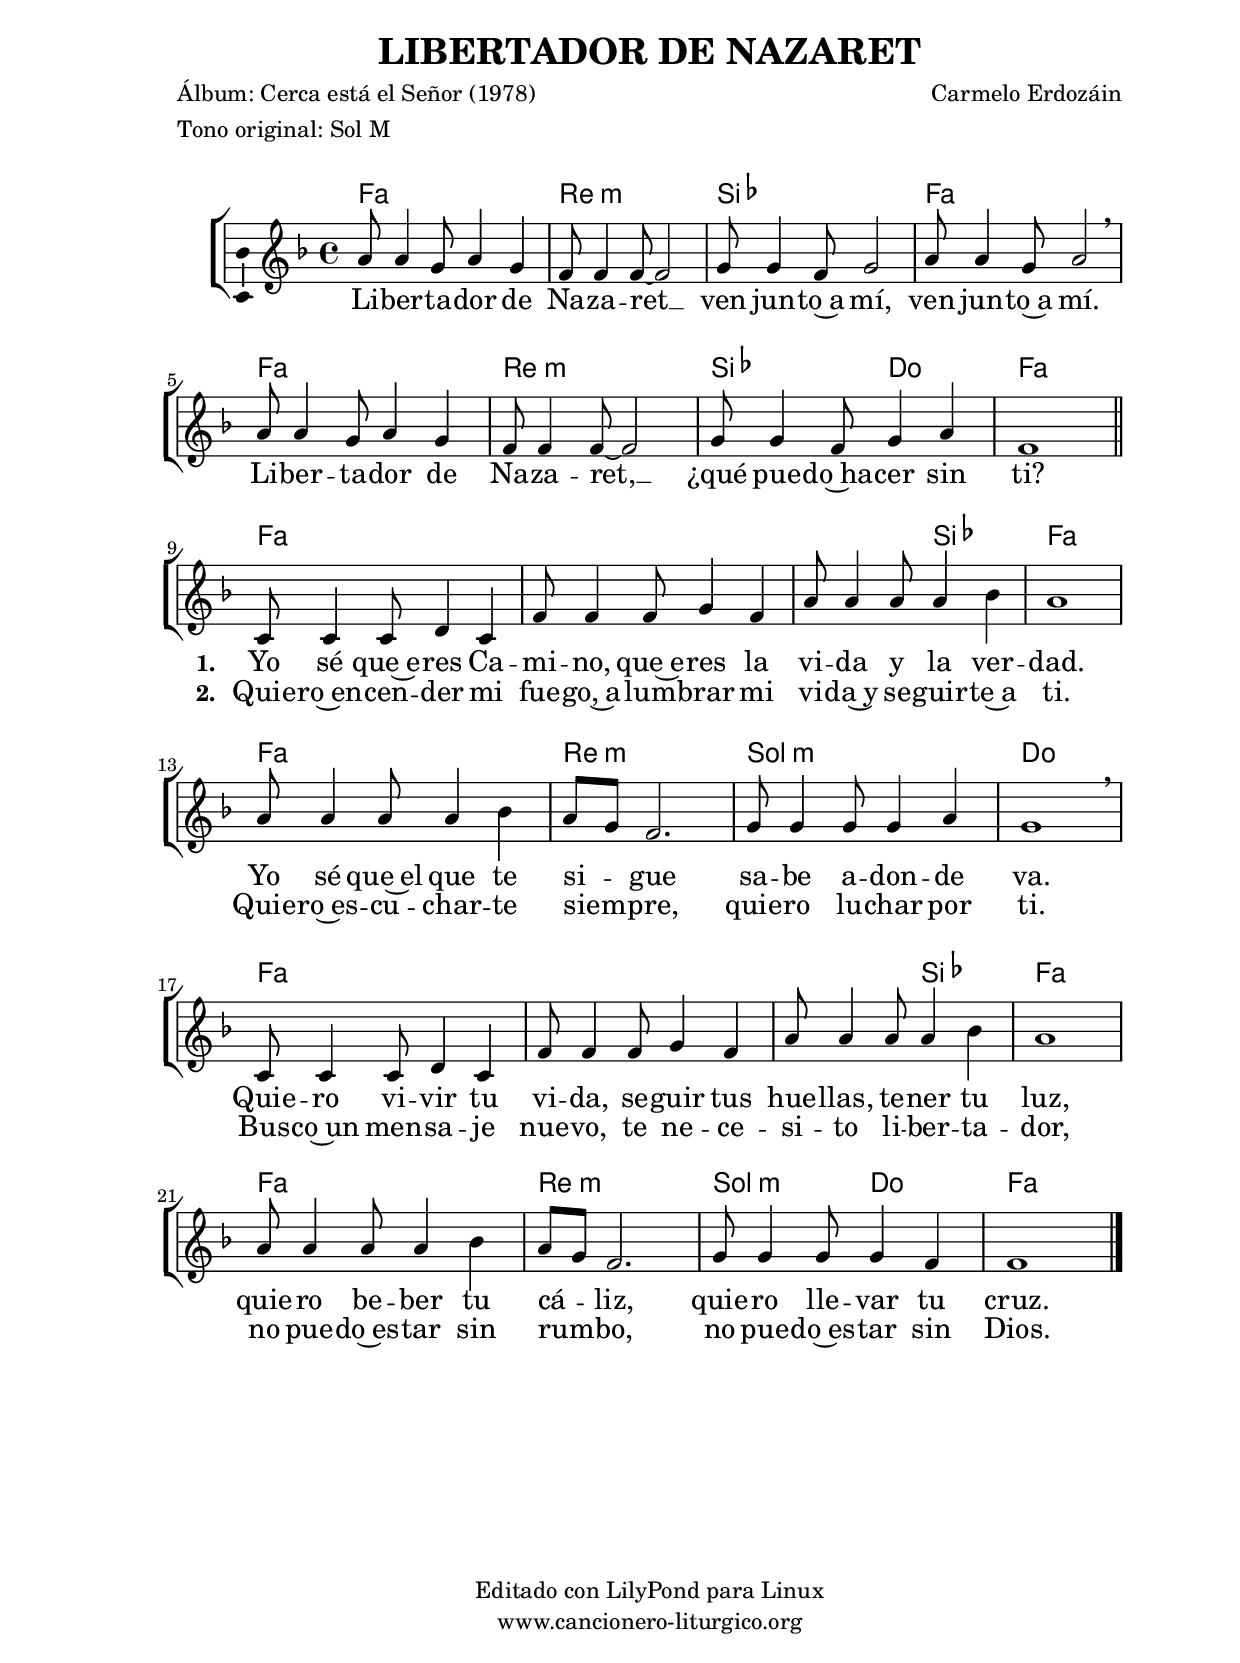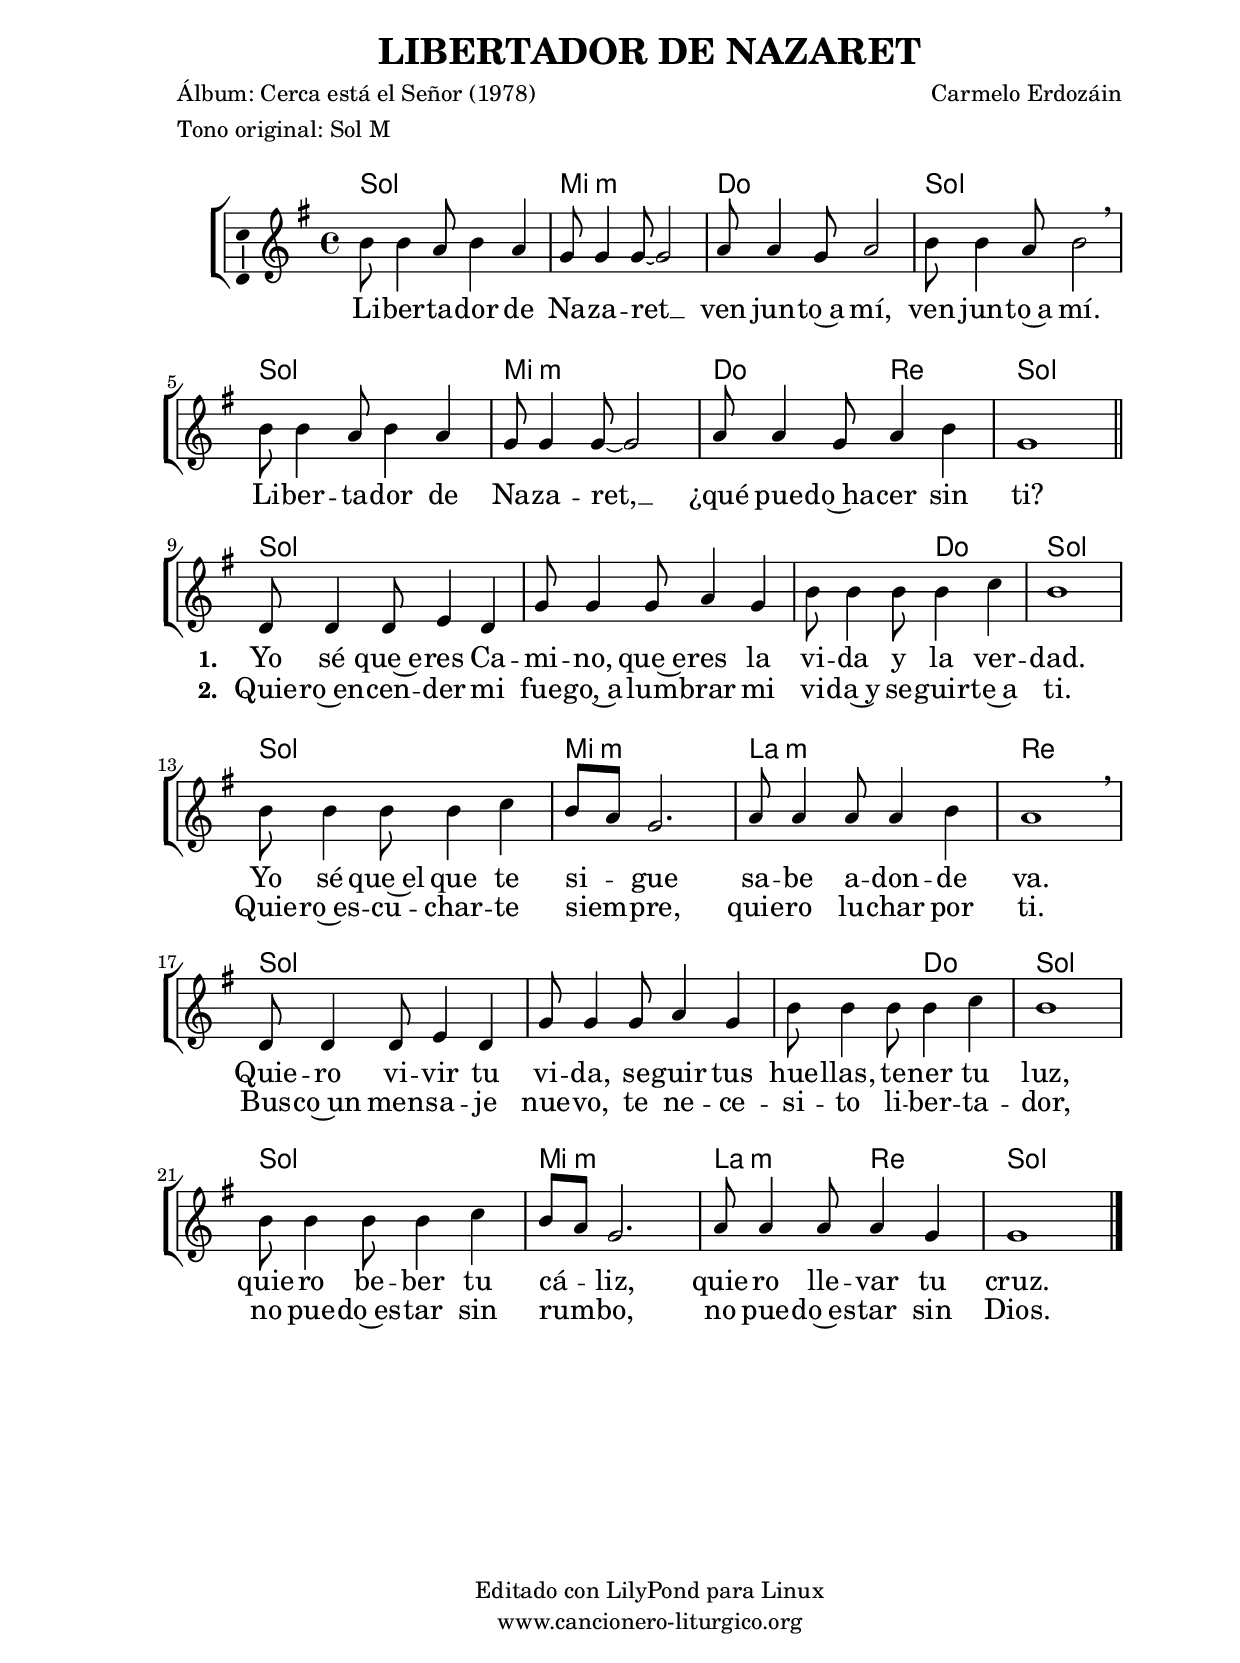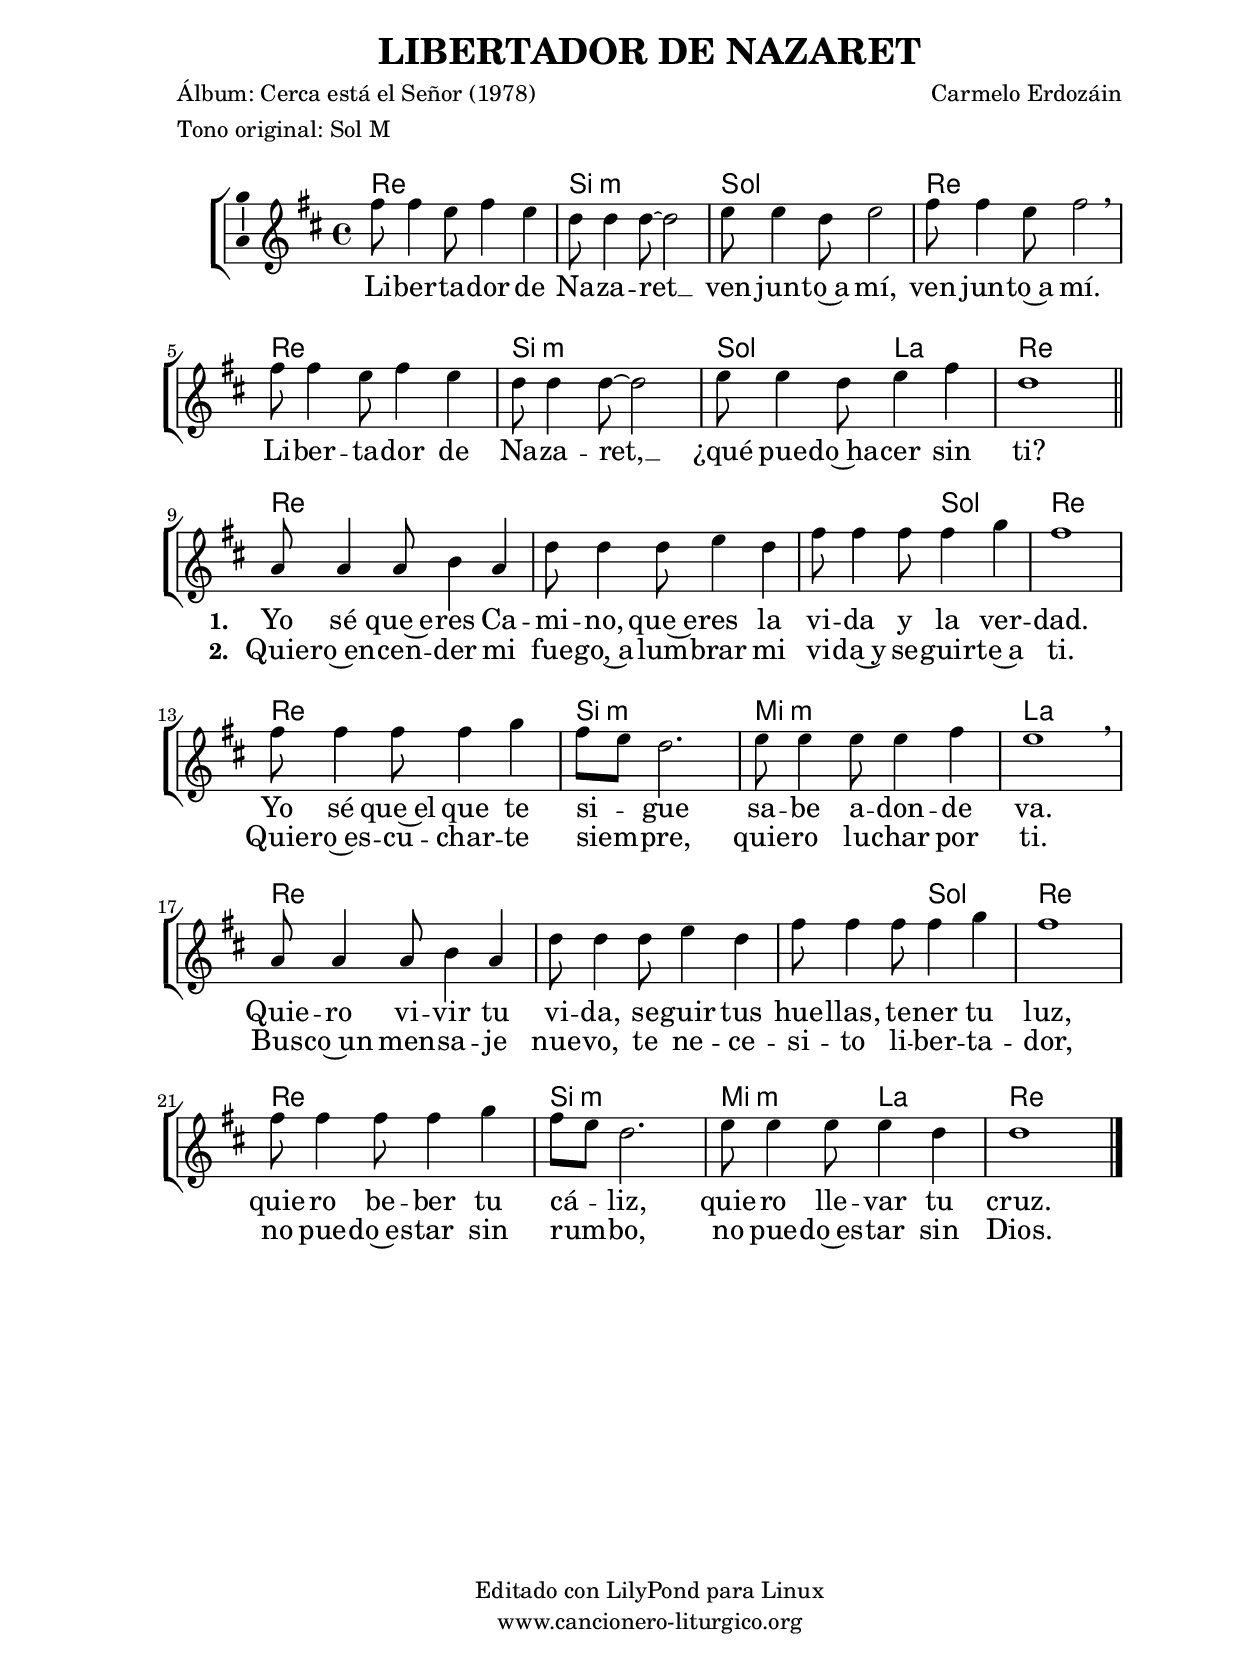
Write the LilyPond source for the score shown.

%
%para convertir .midi en .wav:
%timidity filename.midi -Ow -o finename.wav
%
%
%Para convertir de .wav a .mp3:
%lame -h -m j filename.wav
%
%
%para escuchar el midi:
%timidity nombrefichero.midi
%


%versión de lilypond para la que se ha escrito esta partitura:
\version "2.16.0"

	%Tamaño papel
	#(set-default-paper-size "a4")
	%Tamaño partitura
	#(set-global-staff-size 20)
	%No responde al pulsar sobre una nota
	#(ly:set-option 'point-and-click #f)

%parámetros del encabezamiento:
\header {
	title = "LIBERTADOR DE NAZARET"
	subtitle = ""
	composer = "Carmelo Erdozáin"
	poet = "Álbum: Cerca está el Señor (1978)"
	meter = "Tono original: Sol M"
	arranger = ""
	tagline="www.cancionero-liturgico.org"
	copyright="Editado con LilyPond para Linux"
	}

%parámetros asociados al papel:
\paper  {
	oddHeaderMarkup = \markup {\fill-line { \on-the-fly #not-first-page \fromproperty #'header:title \on-the-fly #not-first-page \fromproperty #'header:composer }}
	evenHeaderMarkup = \markup {\fill-line { \fromproperty #'header:composer \fromproperty #'header:title }}
	#(set-paper-size "a4")
	print-page-number = ##f
	first-page-number = 1
	print-first-page-number = ##f
%	head-separation = 3.0 \cm
	top-margin = 2.0 \cm
	bottom-margin = 0.5\cm
%%%	bottom-margin = -2.0\cm
	left-margin = 3.0 \cm
	line-width = 16.0 \cm 
	indent = 8\mm
	interscoreline = 2.\mm
	between-system-space = 15\mm
%	para que las partituras no llenen la hoja:
	ragged-bottom = ##t
%	idem para la última hoja:
	ragged-last-bottom = ##f
%	para que las partituras llenen el ancho del papel:
	ragged-last = ##f
	after-title-space = 2.5 \cm
%page-count=1
%system-count=8

	%Flexible Vertical Spacing
%	markup-markup-spacing =
%	#'((basic-distance . 15) (minimum-distance . 15) (padding . 3))
	markup-system-spacing =
	#'((basic-distance . 15) (minimum-distance . 15) (padding . 3))
	system-system-spacing =
	#'((basic-distance . 15) (minimum-distance . 15) (padding . 3))
	score-system-spacing =
	#'((basic-distance . 15) (minimum-distance . 15) (padding . 5))
%	top-system-spacing = % header
%	#'((basic-distance . 8) (minimum-distance . 0) (padding . 0))
%	top-markup-spacing =
%	#'((basic-distance . 20) (minimum-distance . 20) (padding . 0))
	last-bottom-spacing = % footer
	#'((basic-distance . 5) (minimum-distance . 5) (padding . 0))
%	score-markup-spacing =
%	#'((basic-distance . 16) (minimum-distance . 13) (padding . 0))

	}


%parámetros que afectan a toda la partitura:
global =  {
	%clave de sol (G):
	\clef G
	%armadura:
	\transpose g f
	\key g \major
	\tempo 4=155
	\set Score.tempoHideNote = ##t
	}


acordes = {
	\italianChords
	\chordmode {
	\transpose g f
{
g1 e:m c g
g1 e:m c2 d g1

g1 g g2 c g1
g1 e:m a:m d

g1 g g2 c g1
g1 e:m a2:m d g1

}
}
}

melodia =
	\transpose g f
{
	\relative c''{
	\time 4/4

b8 b4 a8 b4 a
g8 g4 g8~g2
a8 a4 g8 a2
b8 b4 a8 b2
\breathe
b8 b4 a8 b4 a
g8 g4 g8~g2
a8 a4 g8 a4 b
g1

\bar "||"
\break

d8 d4 d8 e4 d
g8 g4 g8 a4 g
b8 b4 b8 b4 c
b1
\break
b8 b4 b8 b4 c
b8 a g2.
a8 a4 a8 a4 b
a1

\breathe
\break

d,8 d4 d8 e4 d
g8 g4 g8 a4 g
b8 b4 b8 b4 c
b1
\break
b8 b4 b8 b4 c
b8 a g2.
a8 a4 a8 a4 g
g1

\bar "|."
	}
	}


texto = \lyricmode {

Li -- ber -- ta -- dor de Na -- za -- ret __
ven jun -- to~a mí, ven jun -- to~a mí.
Li -- ber -- ta -- dor de Na -- za -- ret, __
¿qué pue -- do~ha -- cer sin ti?

\set stanza =#"1. " Yo sé que~e -- res Ca -- mi -- no,
que~e -- res la vi -- da y la ver -- dad.
Yo sé que~el que te si -- _ gue
sa -- be a -- don -- de va.
Quie -- ro vi -- vir tu vi -- da,
se -- guir tus hue -- llas,
te -- ner tu luz,
quie -- ro be -- ber tu cá -- _ liz,
quie -- ro lle -- var tu cruz.

	}

textodos = \lyricmode {
	\skip 1 \skip 1 \skip 1 \skip 1
	\skip 1 \skip 1 \skip 1 \skip 1
	\skip 1 \skip 1 \skip 1 \skip 1
	\skip 1 \skip 1 \skip 1 \skip 1
	\skip 1 \skip 1 \skip 1 \skip 1
	\skip 1 \skip 1 \skip 1 \skip 1
	\skip 1 \skip 1 \skip 1 \skip 1
	\skip 1 \skip 1

\set stanza =#"2. " Quie -- ro~en -- cen -- der mi fue -- go,~a
 -- lum -- brar mi vi -- da~y se -- guir -- te~a ti.
Quie -- ro~es -- cu -- char -- te siem -- _ pre,
quie -- ro lu -- char por ti.
Bus -- co~un men -- sa -- je nue -- vo,
te ne -- ce -- si -- to li -- ber -- ta -- dor,
no pue -- do~es -- tar sin rum -- _ bo,
no pue -- do~es -- tar sin Dios.

	}


acordesStaff = \context ChordNames = acordesStaff <<
	\set chordChanges = ##t
	\acordes
	>>


vozStaff = \context Voice = vozStaff
\with {\consists "Ambitus_engraver"}
<<
%	\set Staff.instrumentName = ""
%	\set Staff.shortInstrumentName = ""
%	\set Staff.midiInstrument = #"clarinet"
%	\set Staff.midiInstrument = #"cello"
%	\set Staff.midiInstrument = #"flute"
	\set Staff.midiInstrument = #"electric guitar (jazz)"
%	\set Staff.midiInstrument = #"english horn"
%	\set Staff.midiInstrument = #"violin"
%	\set Staff.midiInstrument = #"glockenspiel"
	\set Staff.midiMinimumVolume = #0.7
	\set Staff.midiMaximumVolume = #0.9
	\global
	\relative c' \melodia
	>>

textoStaff = \context Lyrics = textoStaff <<
	\lyricsto vozStaff \texto
	>>

textodosStaff = \context Lyrics = textodosStaff <<
	\lyricsto vozStaff \textodos
	>>

\book {
	\score {
		\context ChoirStaff {
			\override StaffGroup.SystemStartBracket #'collapse-height = #1
			\override Score.SystemStartBar #'collapse-height = #1
			<<
			\acordesStaff
			\vozStaff
			\textoStaff
			\textodosStaff
			>>
			}
		\layout {
	    		\context {
				\Lyrics
				\override LyricText #'font-size = #2
				}
	   		 \context {
				\Score
				\override StaffSymbol #'staff-space = #(magstep +3)
				}
			}
		}
	\score {
		\unfoldRepeats
		\context ChoirStaff {
			<<
			\acordesStaff
			\vozStaff
			>>
			}
		\midi {
	  		\context {
	  			\Score
				tempoWholesPerMinute = #(ly:make-moment 70 4)
				}
			}
		}
	}



#(define output-suffix "C")
\book {
	\score {
		\context ChoirStaff {
			\override StaffGroup.SystemStartBracket #'collapse-height = #1
			\override Score.SystemStartBar #'collapse-height = #1
\transpose c d
			<<
			\acordesStaff
			\vozStaff
			\textoStaff
			\textodosStaff
			>>
			}
		\layout {
	    		\context {
				\Lyrics
				\override LyricText #'font-size = #2
				}
	   		 \context {
				\Score
				\override StaffSymbol #'staff-space = #(magstep +3)
				}
			}
		}
	}

#(define output-suffix "S")
\book {
	\score {
		\context ChoirStaff {
			\override StaffGroup.SystemStartBracket #'collapse-height = #1
			\override Score.SystemStartBar #'collapse-height = #1
\transpose c a
			<<
			\acordesStaff
			\vozStaff
			\textoStaff
			\textodosStaff
			>>
			}
		\layout {
	    		\context {
				\Lyrics
				\override LyricText #'font-size = #2
				}
	   		 \context {
				\Score
				\override StaffSymbol #'staff-space = #(magstep +3)
				}
			}
		}
	}


